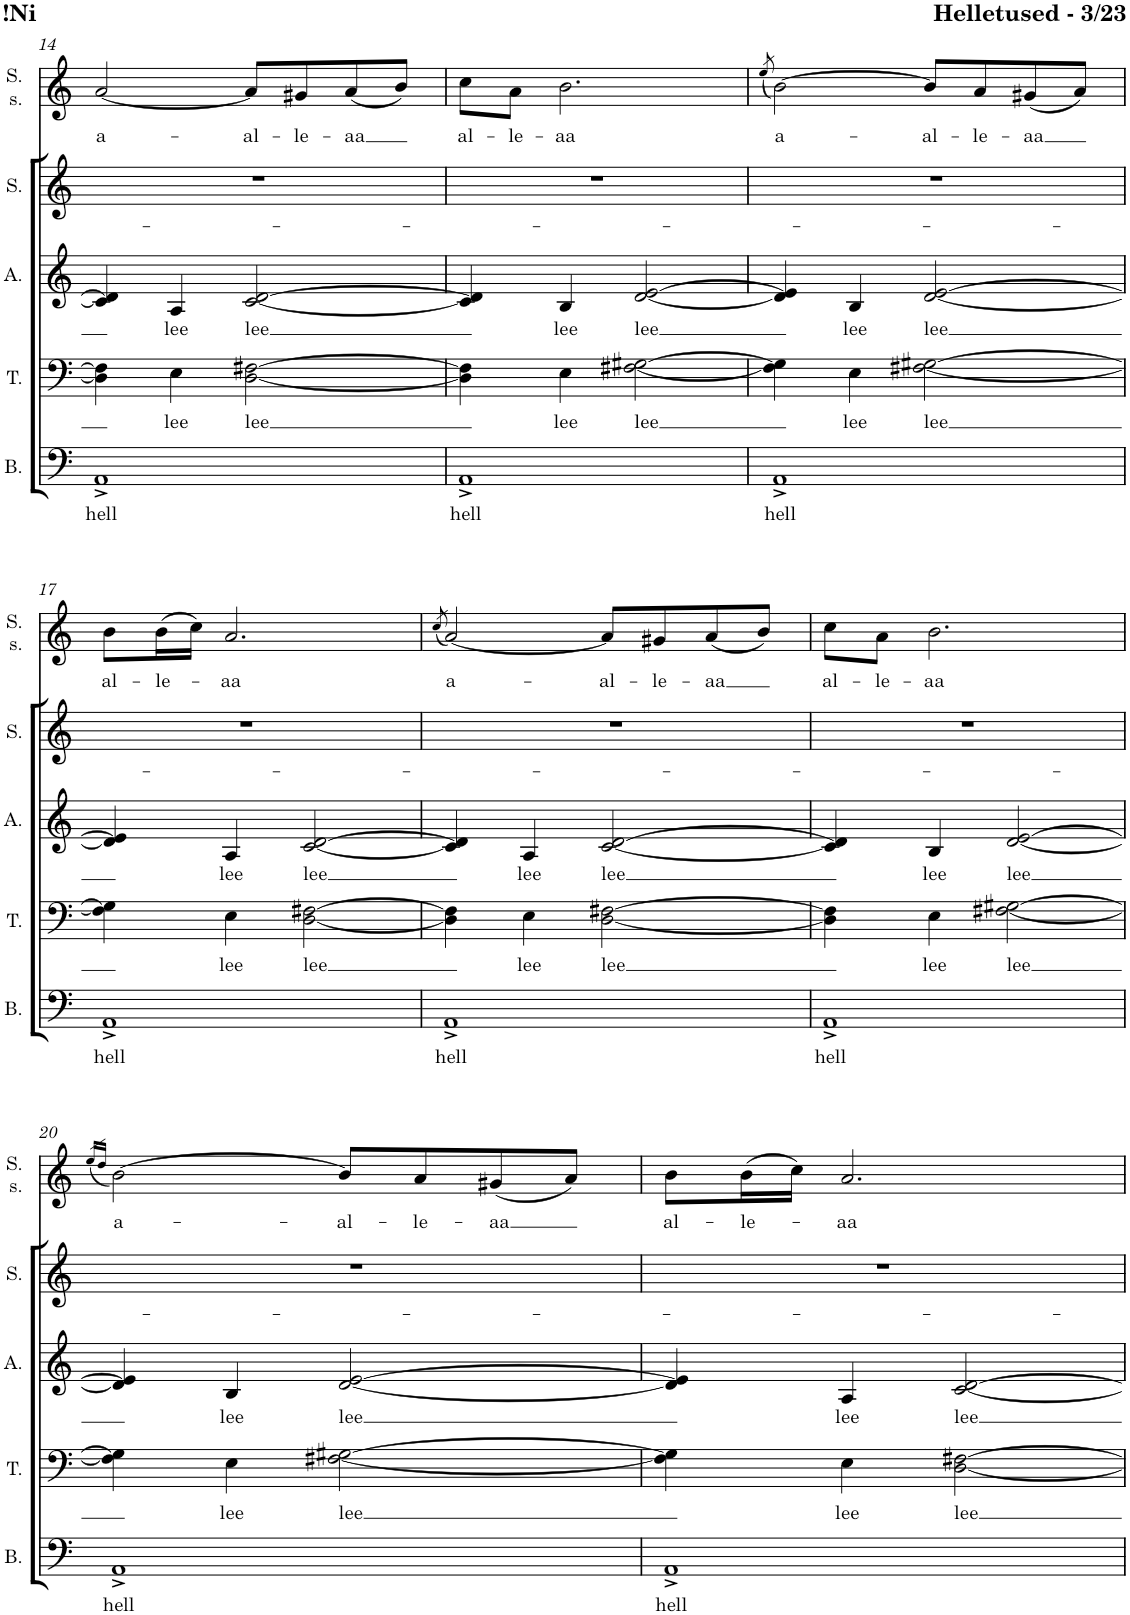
**kern	**text	**kern	**text	**kern	**text	**kern	**kern	**text
*part5	*part5	*part4	*part4	*part3	*part3	*part2	*part1	*part1
*staff5	*staff5	*staff4	*staff4	*staff3	*staff3	*staff2	*staff1	*staff1
*I"Bass	*	*I"Tenor	*	*I"Alto	*	*I"Soprano	*I"Soprano Solo	*
*I'B.	*	*I'T.	*	*I'A.	*	*I'S.	*I'S. s.	*
!!LO:PB:g=z
*clefF4	*	*clefF4	*	*clefG2	*	*clefG2	*clefG2	*
*k[]	*	*k[]	*	*k[]	*	*k[]	*k[]	*
*M4/4	*	*M4/4	*	*M4/4	*	*M4/4	*M4/4	*
=14	=14	=14	=14	=14	=14	=14	=14	=14
!	!LO:LY:b	!	!	!	!	!	!	!LO:LY:b
1AA^	hell	4D\] 4F#\]	.	4c/] 4d/]	.	1r	[2a/	a-
!	!	!	!LO:LY:b	!	!LO:LY:b	!	!	!
.	.	4E\	lee	4A/	lee	.	.	.
!	!	!	!LO:LY:b	!	!LO:LY:b	!	!	!LO:LY:b
.	.	[2D\ [2F#X\	lee	[2c/ [2d/	lee	.	8a/L]	-al-
!	!	!	!	!	!	!	!	!LO:LY:b
.	.	.	.	.	.	.	8g#X/	-le-
!	!	!	!	!	!	!	!	!LO:LY:b
.	.	.	.	.	.	.	(8a/	-aa
.	.	.	.	.	.	.	8b/J)	.
=15	=15	=15	=15	=15	=15	=15	=15	=15
!	!LO:LY:b	!	!	!	!	!	!	!LO:LY:b
1AA^	hell	4D\] 4F#\]	.	4c/] 4d/]	.	1r	8cc\L	al-
!	!	!	!	!	!	!	!	!LO:LY:b
.	.	.	.	.	.	.	8a\J	-le-
!	!	!	!LO:LY:b	!	!LO:LY:b	!	!	!LO:LY:b
.	.	4E\	lee	4B/	lee	.	2.b\	-aa
!	!	!	!LO:LY:b	!	!LO:LY:b	!	!	!
.	.	[2F#X\ [2G#X\	lee	[2d/ [2e/	lee	.	.	.
=16	=16	=16	=16	=16	=16	=16	=16	=16
.	.	.	.	.	.	.	(8qee/	.
!	!LO:LY:b	!	!	!	!	!	!	!LO:LY:b
1AA^	hell	4F#\] 4G#\]	.	4d/] 4e/]	.	1r	[2b\)	a-
!	!	!	!LO:LY:b	!	!LO:LY:b	!	!	!
.	.	4E\	lee	4B/	lee	.	.	.
!	!	!	!LO:LY:b	!	!LO:LY:b	!	!	!LO:LY:b
.	.	[2F#X\ [2G#X\	lee	[2d/ [2e/	lee	.	8b/L]	-al-
!	!	!	!	!	!	!	!	!LO:LY:b
.	.	.	.	.	.	.	8a/	-le-
!	!	!	!	!	!	!	!	!LO:LY:b
.	.	.	.	.	.	.	(8g#X/	-aa
.	.	.	.	.	.	.	8a/J)	.
!!LO:LB:g=z
=17	=17	=17	=17	=17	=17	=17	=17	=17
!	!LO:LY:b	!	!	!	!	!	!	!LO:LY:b
1AA^	hell	4F#\] 4G#\]	.	4d/] 4e/]	.	1r	8b\L	al-
!	!	!	!	!	!	!	!	!LO:LY:b
.	.	.	.	.	.	.	(16b\L	-le-
.	.	.	.	.	.	.	16cc\JJ)	.
!	!	!	!LO:LY:b	!	!LO:LY:b	!	!	!LO:LY:b
.	.	4E\	lee	4A/	lee	.	2.a/	-aa
!	!	!	!LO:LY:b	!	!LO:LY:b	!	!	!
.	.	[2D\ [2F#X\	lee	[2c/ [2d/	lee	.	.	.
=18	=18	=18	=18	=18	=18	=18	=18	=18
.	.	.	.	.	.	.	(8qcc/	.
!	!LO:LY:b	!	!	!	!	!	!	!LO:LY:b
1AA^	hell	4D\] 4F#\]	.	4c/] 4d/]	.	1r	[2a/)	a-
!	!	!	!LO:LY:b	!	!LO:LY:b	!	!	!
.	.	4E\	lee	4A/	lee	.	.	.
!	!	!	!LO:LY:b	!	!LO:LY:b	!	!	!LO:LY:b
.	.	[2D\ [2F#X\	lee	[2c/ [2d/	lee	.	8a/L]	-al-
!	!	!	!	!	!	!	!	!LO:LY:b
.	.	.	.	.	.	.	8g#X/	-le-
!	!	!	!	!	!	!	!	!LO:LY:b
.	.	.	.	.	.	.	(8a/	-aa
.	.	.	.	.	.	.	8b/J)	.
=19	=19	=19	=19	=19	=19	=19	=19	=19
!	!LO:LY:b	!	!	!	!	!	!	!LO:LY:b
1AA^	hell	4D\] 4F#\]	.	4c/] 4d/]	.	1r	8cc\L	al-
!	!	!	!	!	!	!	!	!LO:LY:b
.	.	.	.	.	.	.	8a\J	-le-
!	!	!	!LO:LY:b	!	!LO:LY:b	!	!	!LO:LY:b
.	.	4E\	lee	4B/	lee	.	2.b\	-aa
!	!	!	!LO:LY:b	!	!LO:LY:b	!	!	!
.	.	[2F#X\ [2G#X\	lee	[2d/ [2e/	lee	.	.	.
!!LO:LB:g=z
=20	=20	=20	=20	=20	=20	=20	=20	=20
.	.	.	.	.	.	.	(16qee/LL	.
.	.	.	.	.	.	.	16qdd/JJ	.
!	!LO:LY:b	!	!	!	!	!	!	!LO:LY:b
1AA^	hell	4F#\] 4G#\]	.	4d/] 4e/]	.	1r	[2b\)	a-
!	!	!	!LO:LY:b	!	!LO:LY:b	!	!	!
.	.	4E\	lee	4B/	lee	.	.	.
!	!	!	!LO:LY:b	!	!LO:LY:b	!	!	!LO:LY:b
.	.	[2F#X\ [2G#X\	lee	[2d/ [2e/	lee	.	8b/L]	-al-
!	!	!	!	!	!	!	!	!LO:LY:b
.	.	.	.	.	.	.	8a/	-le-
!	!	!	!	!	!	!	!	!LO:LY:b
.	.	.	.	.	.	.	(8g#X/	-aa
.	.	.	.	.	.	.	8a/J)	.
=21	=21	=21	=21	=21	=21	=21	=21	=21
!	!LO:LY:b	!	!	!	!	!	!	!LO:LY:b
1AA^	hell	4F#\] 4G#\]	.	4d/] 4e/]	.	1r	8b\L	al-
!	!	!	!	!	!	!	!	!LO:LY:b
.	.	.	.	.	.	.	(16b\L	-le-
.	.	.	.	.	.	.	16cc\JJ)	.
!	!	!	!LO:LY:b	!	!LO:LY:b	!	!	!LO:LY:b
.	.	4E\	lee	4A/	lee	.	2.a/	-aa
!	!	!	!LO:LY:b	!	!LO:LY:b	!	!	!
.	.	[2D\ [2F#X\	lee	[2c/ [2d/	-lee	.	.	.
=	=	=	=	=	=	=	=	=
*-	*-	*-	*-	*-	*-	*-	*-	*-
